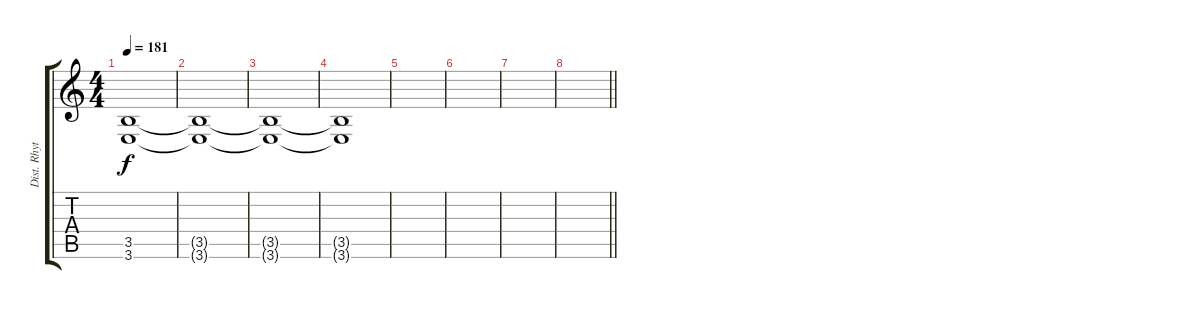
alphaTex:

\track ("Dist. Rhytm Guitar [L]" "Dist. Rhyt") {instrument distortionguitar}
\staff {score tabs}
\tuning (Eb4 Bb3 Gb3 Db3 Ab2 Db2) {hide}
\ts (4 4)
\tempo 181
\clef g2
\ks c
(3.5 3.6).1{dy f volume 0} |
(3.5{t} 3.6{t}).1 |
(3.5{t} 3.6{t}).1 |
(3.5{t} 3.6{t}).1 |
|
|
|
\barLineRight lightlight
